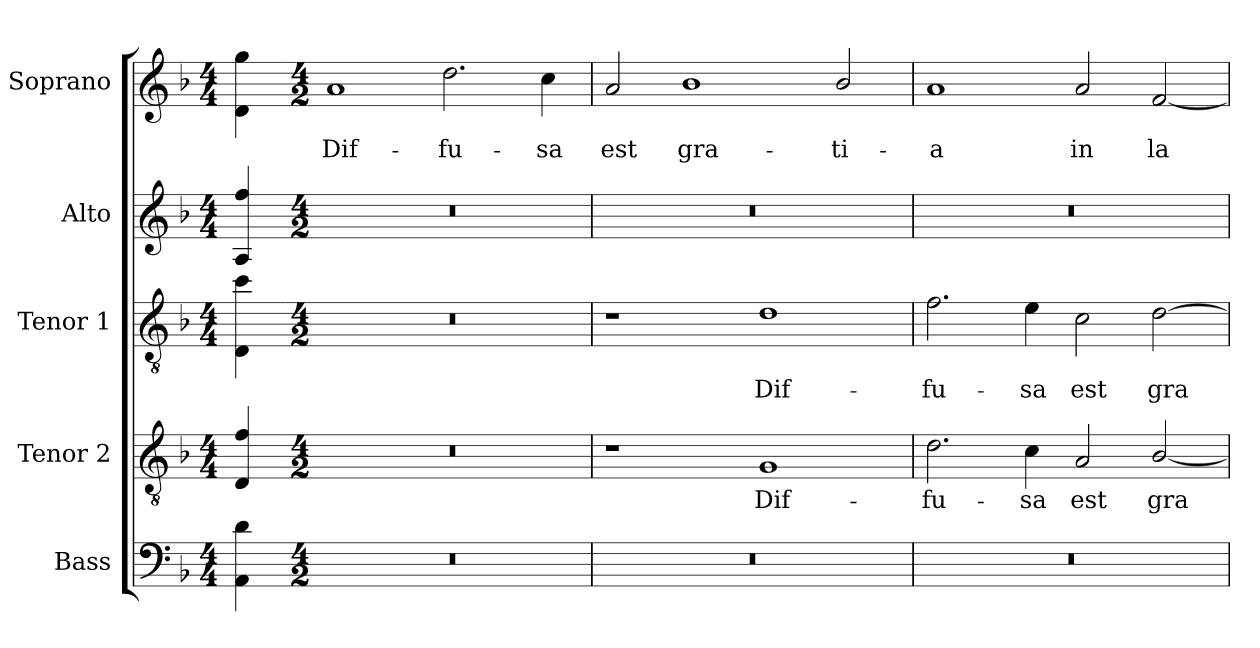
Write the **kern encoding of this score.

**kern	**kern	**text	**kern	**text	**kern	**kern	**text
*part5	*part4	*part4	*part3	*part3	*part2	*part1	*part1
*staff5	*staff4	*staff4	*staff3	*staff3	*staff2	*staff1	*staff1
*I"Bass	*I"Tenor 2	*	*I"Tenor 1	*	*I"Alto	*I"Soprano	*
*I'B.	*I'T2.	*	*I'T1.	*	*I'A.	*I'S.	*
!!LO:PB:g=z
*clefF4	*clefGv2	*	*clefGv2	*	*clefG2	*clefG2	*
*	*ITrd7c12	*	*ITrd7c12	*	*	*	*
*k[b-]	*k[b-]	*	*k[b-]	*	*k[b-]	*k[b-]	*
*F:	*F:	*	*F:	*	*F:	*F:	*
*M4/4	*M4/4	*	*M4/4	*	*M4/4	*M4/4	*
=	=	=	=	=	=	=	=
4AAi\ 4di	4DDi/ 4Fi	.	4DDi\ 4ci	.	4Ai/ 4ffi	4di\ 4ggi	.
=1-	=1-	=1-	=1-	=1-	=1-	=1-	=1-
*M4/2	*M4/2	*	*M4/2	*	*M4/2	*M4/2	*
!LO:N:vis=1	!LO:N:vis=1	!	!LO:N:vis=1	!	!LO:N:vis=1	!	!
!	!	!	!	!	!	!	!LO:LY:b:color=#000000
0r	0r	.	0r	.	0r	1ai	Dif-
!	!	!	!	!	!	!	!LO:LY:b:color=#000000
.	.	.	.	.	.	2.ddi\	-fu-
!	!	!	!	!	!	!	!LO:LY:b:color=#000000
.	.	.	.	.	.	4cci\	-sa
=2	=2	=2	=2	=2	=2	=2	=2
!LO:N:vis=1	!	!	!	!	!LO:N:vis=1	!	!
!	!	!	!	!	!	!	!LO:LY:b:color=#000000
0r	1r	.	1r	.	0r	2ai/	est
!	!	!	!	!	!	!	!LO:LY:b:color=#000000
.	.	.	.	.	.	1b-i	gra-
!	!	!LO:LY:b:color=#000000	!	!	!	!	!
!	!	!	!	!LO:LY:b:color=#000000	!	!	!
.	1GGi	Dif-	1Di	Dif-	.	.	.
!	!	!	!	!	!	!	!LO:LY:b:color=#000000
.	.	.	.	.	.	2b-i/	-ti-
=3	=3	=3	=3	=3	=3	=3	=3
!LO:N:vis=1	!	!	!	!	!	!	!
!	!	!LO:LY:b:color=#000000	!	!	!	!	!
!	!	!	!	!LO:LY:b:color=#000000	!LO:N:vis=1	!	!
!	!	!	!	!	!	!	!LO:LY:b:color=#000000
0r	2.Di\	-fu-	2.Fi\	-fu-	0r	1ai	-a
!	!	!LO:LY:b:color=#000000	!	!	!	!	!
!	!	!	!	!LO:LY:b:color=#000000	!	!	!
.	4Ci\	-sa	4Ei\	-sa	.	.	.
!	!	!LO:LY:b:color=#000000	!	!	!	!	!
!	!	!	!	!LO:LY:b:color=#000000	!	!	!
!	!	!	!	!	!	!	!LO:LY:b:color=#000000
.	2AAi/	est	2Ci\	est	.	2ai/	in
!	!	!LO:LY:b:color=#000000	!	!	!	!	!
!	!	!	!	!LO:LY:b:color=#000000	!	!	!
!	!	!	!	!	!	!	!LO:LY:b:color=#000000
.	[2BB-i/	gra-	[2Di\	gra-	.	[2fi/	la-
=	=	=	=	=	=	=	=
*-	*-	*-	*-	*-	*-	*-	*-
